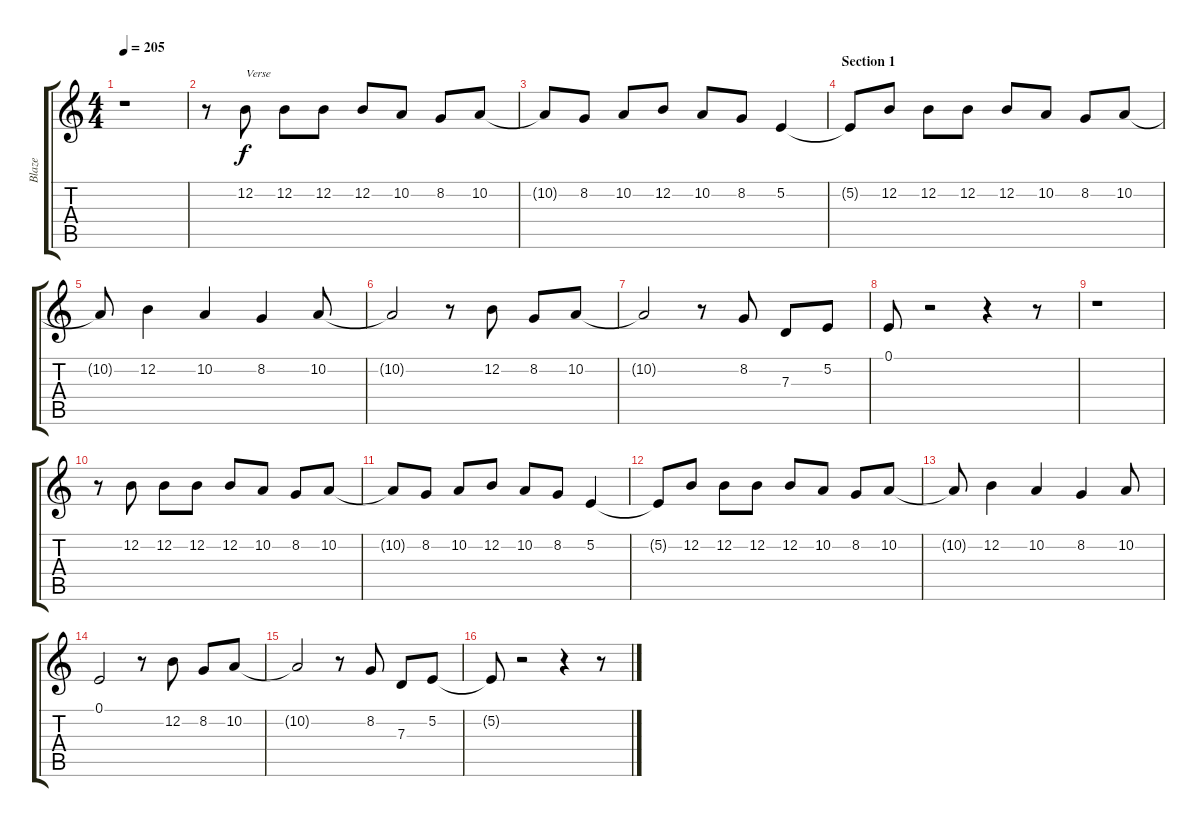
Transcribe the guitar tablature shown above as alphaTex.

\track ("Blaze" "Blaze") {instrument lead4chiff}
\staff {score tabs}
\tuning (E4 B3 G3 D3 A2 E2) {hide}
\ts (4 4)
\tempo 205
\clef g2
\ks c
r.1{dy f} |
r.8 12.2.8{txt "Verse"} 12.2.8 12.2.8 12.2.8 10.2.8 8.2.8 10.2.8 |
10.2{t}.8 8.2.8 10.2.8 12.2.8 10.2.8 8.2.8 5.2.4 |
\section ("" "Section 1")
5.2{t}.8 12.2.8 12.2.8 12.2.8 12.2.8 10.2.8 8.2.8 10.2.8 |
10.2{t}.8 12.2.4 10.2.4 8.2.4 10.2.8 |
10.2{t}.2 r.8 12.2.8 8.2.8 10.2.8 |
10.2{t}.2 r.8 8.2.8 7.3.8 5.2.8 |
0.1.8 r.2 r.4 r.8 |
r.1 |
r.8 12.2.8 12.2.8 12.2.8 12.2.8 10.2.8 8.2.8 10.2.8 |
10.2{t}.8 8.2.8 10.2.8 12.2.8 10.2.8 8.2.8 5.2.4 |
5.2{t}.8 12.2.8 12.2.8 12.2.8 12.2.8 10.2.8 8.2.8 10.2.8 |
10.2{t}.8 12.2.4 10.2.4 8.2.4 10.2.8 |
0.1.2 r.8 12.2.8 8.2.8 10.2.8 |
10.2{t}.2 r.8 8.2.8 7.3.8 5.2.8 |
5.2{t}.8 r.2 r.4 r.8
